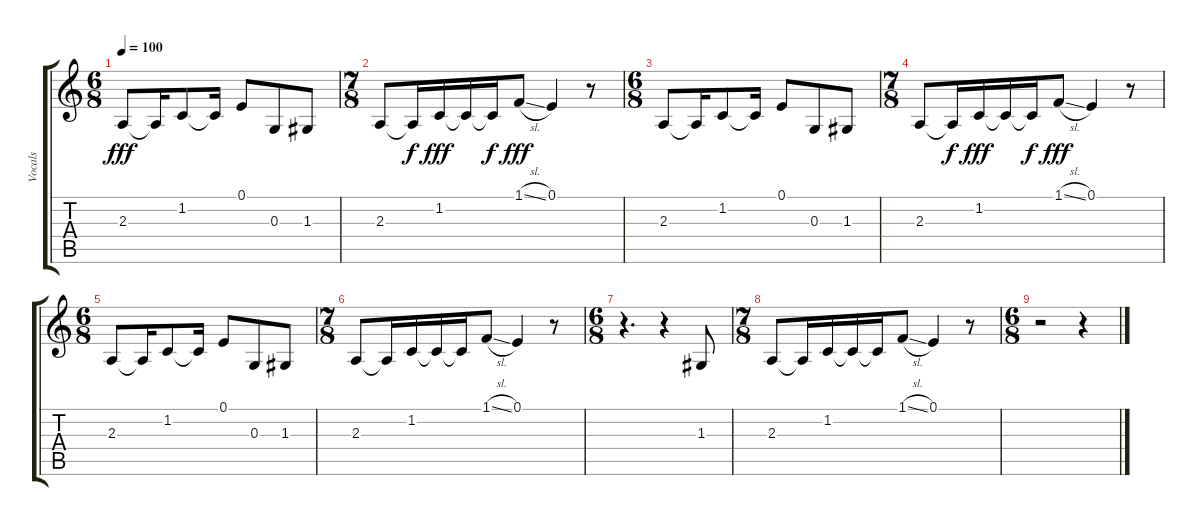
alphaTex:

\track ("Vocals" "Vocals") {instrument voiceoohs}
\staff {score tabs}
\tuning (E4 B3 G3 D3 A2 E2) {hide}
\ts (6 8)
\tempo 100
\clef g2
\ks c
2.3.8{dy fff} 2.3{t}.16 1.2.8 1.2{t}.16 0.1.8 0.3.8 1.3.8 |
\ts (7 8)
2.3.8 2.3{t}.16{dy f} 1.2.16{dy fff} 1.2{t}.16 1.2{t}.16{dy f} 1.1{sl}.8{dy fff} 0.1.4 r.8 |
\ts (6 8)
2.3.8 2.3{t}.16 1.2.8 1.2{t}.16 0.1.8 0.3.8 1.3.8 |
\ts (7 8)
2.3.8 2.3{t}.16{dy f} 1.2.16{dy fff} 1.2{t}.16 1.2{t}.16{dy f} 1.1{sl}.8{dy fff} 0.1.4 r.8 |
\ts (6 8)
2.3.8 2.3{t}.16 1.2.8 1.2{t}.16 0.1.8 0.3.8 1.3.8 |
\ts (7 8)
2.3.8 2.3{t}.16 1.2.16 1.2{t}.16 1.2{t}.16 1.1{sl}.8 0.1.4 r.8 |
\ts (6 8)
r.4{d} r.4 1.3.8 |
\ts (7 8)
2.3.8 2.3{t}.16 1.2.16 1.2{t}.16 1.2{t}.16 1.1{sl}.8 0.1.4 r.8 |
\ts (6 8)
r.2 r.4
